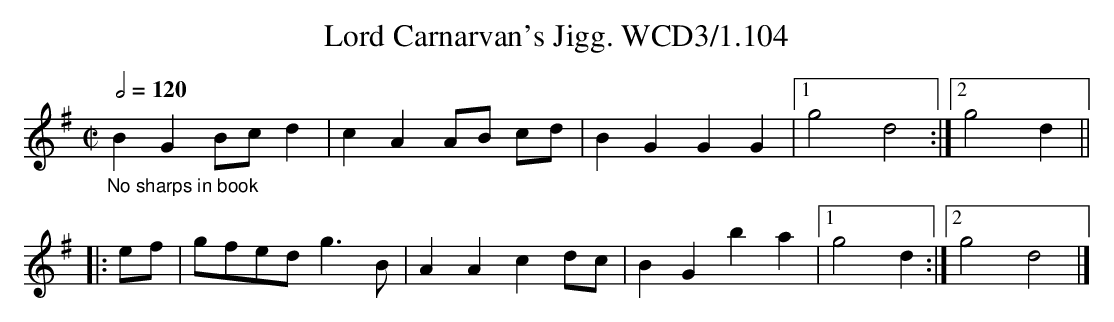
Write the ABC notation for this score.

X:1
T:Lord Carnarvan's Jigg. WCD3/1.104
M:C|
L:1/4
Q:1/2=120
K:G
"_No sharps in book"BG B/c/d|cA A/B/ c/d/|BGGG|1g2d2:|2g2d||
|:e/f/|g/f/e/d/ g3/B/|AA cd/c/|BGba|1g2 d:|2g2d2|]
